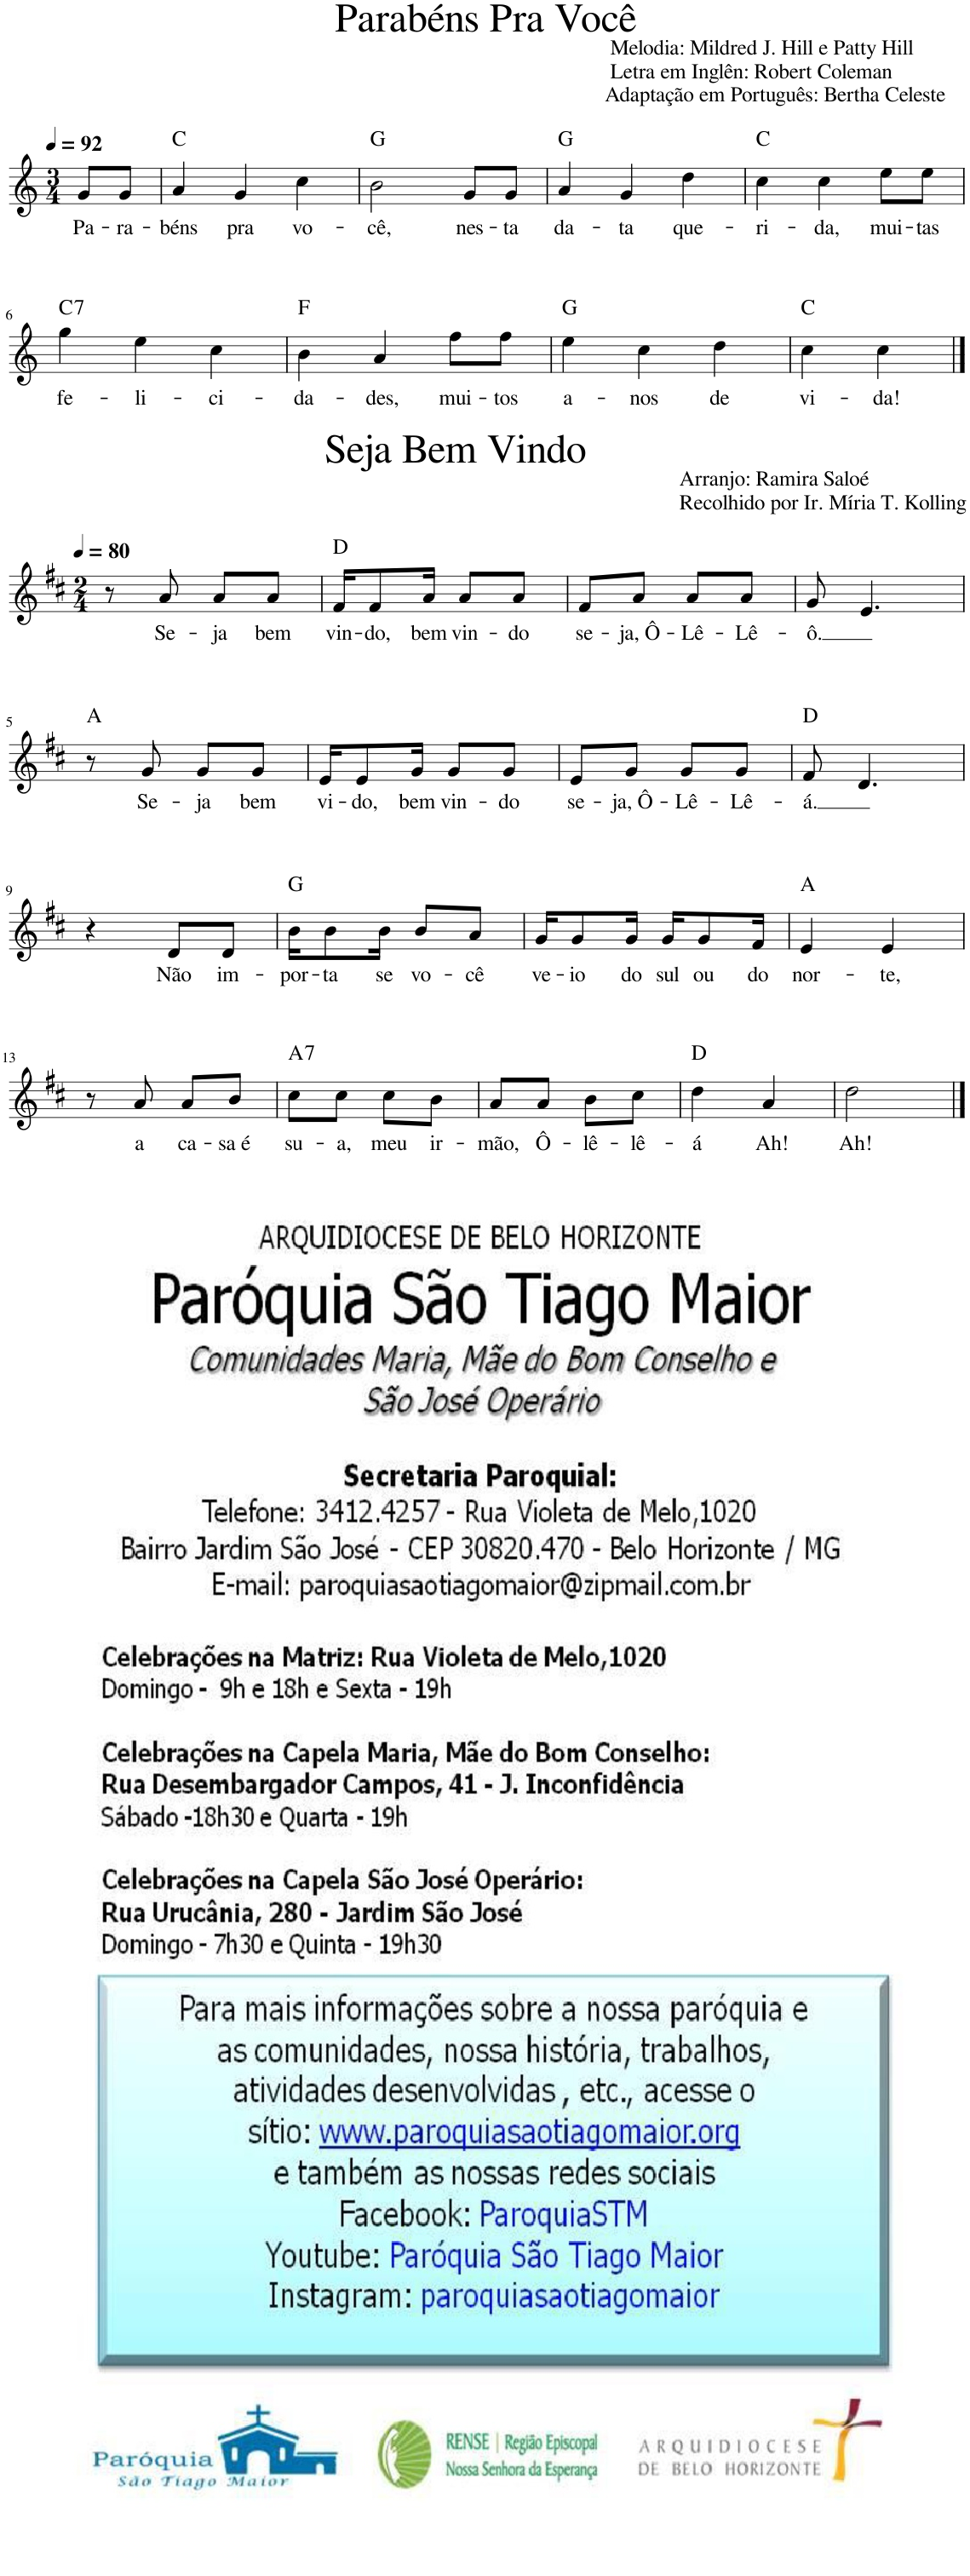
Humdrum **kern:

**kern	**text	**harte
*part1	*part1	*part1
*staff1	*staff1	*
*I"Voz	*	*
*I'Vo.	*	*
!!LO:PB:g=z
*clefG2	*	*
*k[]	*	*
*M3/4	*	*
*MM92	*	*
=1	=1	=1
!LO:TX:a:t=Parabéns Pra Você	!	!
!LO:TX:a:t=Melodia&colon; Mildred J. Hill e Patty Hill	!	!
!LO:TX:a:t=Letra em Inglên&colon; Robert Coleman	!	!
!LO:TX:a:t=Adaptação em Português&colon; Bertha Celeste	!	!
!	!LO:LY:b	!
8g/L	Pa-	.
!	!LO:LY:b	!
8g/J	-ra-	.
=2	=2	=2
!	!LO:LY:b	!
4a/	-béns	C:maj
!	!LO:LY:b	!
4g/	pra	.
!	!LO:LY:b	!
4cc\	vo-	.
=3	=3	=3
!	!LO:LY:b	!
2b\	-cê,	G:maj
!	!LO:LY:b	!
8g/L	nes-	.
!	!LO:LY:b	!
8g/J	-ta	.
=4	=4	=4
!	!LO:LY:b	!
4a/	da-	G:maj
!	!LO:LY:b	!
4g/	-ta	.
!	!LO:LY:b	!
4dd\	que-	.
=5	=5	=5
!	!LO:LY:b	!
4cc\	-ri-	C:maj
!	!LO:LY:b	!
4cc\	-da,	.
!	!LO:LY:b	!
8ee\L	mui-	.
!	!LO:LY:b	!
8ee\J	-tas	.
!!LO:LB:g=z
=6	=6	=6
!	!LO:LY:b	!LO:H:kt=7
4gg\	fe-	C:7
!	!LO:LY:b	!
4ee\	-li-	.
!	!LO:LY:b	!
4cc\	-ci-	.
=7	=7	=7
!	!LO:LY:b	!
4b\	-da-	F:maj
!	!LO:LY:b	!
4a/	-des,	.
!	!LO:LY:b	!
8ff\L	mui-	.
!	!LO:LY:b	!
8ff\J	-tos	.
=8	=8	=8
!	!LO:LY:b	!
4ee\	a-	G:maj
!	!LO:LY:b	!
4cc\	-nos	.
!	!LO:LY:b	!
4dd\	de	.
=9	=9	=9
!	!LO:LY:b	!
4cc\	vi-	C:maj
!	!LO:LY:b	!
4cc\	-da!	.
!!LO:LB:g=z
==1	==1	==1
*k[f#c#]	*	*
*M2/4	*	*
*MM80	*	*
!LO:TX:a:t=Seja Bem Vindo	!	!
!LO:TX:a:t=Arranjo&colon; Ramira Saloé	!	!
!LO:TX:a:t=Recolhido por Ir. Míria T. Kolling	!	!
8r	.	.
!	!LO:LY:b	!
8a/	Se-	.
!	!LO:LY:b	!
8a/L	-ja	.
!	!LO:LY:b	!
8a/J	bem	.
=2	=2	=2
!	!LO:LY:b	!
16f#/KL	vin-	D:maj
!	!LO:LY:b	!
8f#/	-do,	.
!	!LO:LY:b	!
16a/Jk	bem	.
!	!LO:LY:b	!
8a/L	vin-	.
!	!LO:LY:b	!
8a/J	-do	.
=3	=3	=3
!	!LO:LY:b	!
8f#/L	se-	.
!	!LO:LY:b	!
8a/J	-ja, Ô-	.
!	!LO:LY:b	!
8a/L	-Lê-	.
!	!LO:LY:b	!
8a/J	-Lê-	.
=4	=4	=4
!	!LO:LY:b	!
8g/	-ô.	.
4.e/	.	.
!!LO:LB:g=z
=5	=5	=5
8r	.	A:maj
!	!LO:LY:b	!
8g/	Se-	.
!	!LO:LY:b	!
8g/L	-ja	.
!	!LO:LY:b	!
8g/J	bem	.
=6	=6	=6
!	!LO:LY:b	!
16e/KL	vi-	.
!	!LO:LY:b	!
8e/	-do,	.
!	!LO:LY:b	!
16g/Jk	bem	.
!	!LO:LY:b	!
8g/L	vin-	.
!	!LO:LY:b	!
8g/J	-do	.
=7	=7	=7
!	!LO:LY:b	!
8e/L	se-	.
!	!LO:LY:b	!
8g/J	-ja, Ô-	.
!	!LO:LY:b	!
8g/L	-Lê-	.
!	!LO:LY:b	!
8g/J	-Lê-	.
=8	=8	=8
!	!LO:LY:b	!
8f#/	-á.	D:maj
4.d/	.	.
!!LO:LB:g=z
=9	=9	=9
4r	.	.
!	!LO:LY:b	!
8d/L	Não	.
!	!LO:LY:b	!
8d/J	im-	.
=10	=10	=10
!	!LO:LY:b	!
16b\KL	-por-	G:maj
!	!LO:LY:b	!
8b\	-ta	.
!	!LO:LY:b	!
16b\Jk	se	.
!	!LO:LY:b	!
8b/L	vo-	.
!	!LO:LY:b	!
8a/J	-cê	.
=11	=11	=11
!	!LO:LY:b	!
16g/KL	ve-	.
!	!LO:LY:b	!
8g/	-io	.
!	!LO:LY:b	!
16g/Jk	do	.
!	!LO:LY:b	!
16g/KL	sul	.
!	!LO:LY:b	!
8g/	ou	.
!	!LO:LY:b	!
16f#/Jk	do	.
=12	=12	=12
!	!LO:LY:b	!
4e/	nor-	A:maj
!	!LO:LY:b	!
4e/	-te,	.
!!LO:LB:g=z
=13	=13	=13
8r	.	.
!	!LO:LY:b	!
8a/	a	.
!	!LO:LY:b	!
8a/L	ca-	.
!	!LO:LY:b	!
8b/J	-sa é	.
=14	=14	=14
!	!LO:LY:b	!LO:H:kt=7
8cc#\L	su-	A:7
!	!LO:LY:b	!
8cc#\J	-a,	.
!	!LO:LY:b	!
8cc#\L	meu	.
!	!LO:LY:b	!
8b\J	ir-	.
=15	=15	=15
!	!LO:LY:b	!
8a/L	-mão,	.
!	!LO:LY:b	!
8a/J	Ô-	.
!	!LO:LY:b	!
8b\L	-lê-	.
!	!LO:LY:b	!
8cc#\J	-lê-	.
=16	=16	=16
!	!LO:LY:b	!
4dd\	-á	D:maj
!	!LO:LY:b	!
4a/	Ah!	.
=17	=17	=17
!	!LO:LY:b	!
2dd\	Ah!	.
==	==	==
*-	*-	*-
